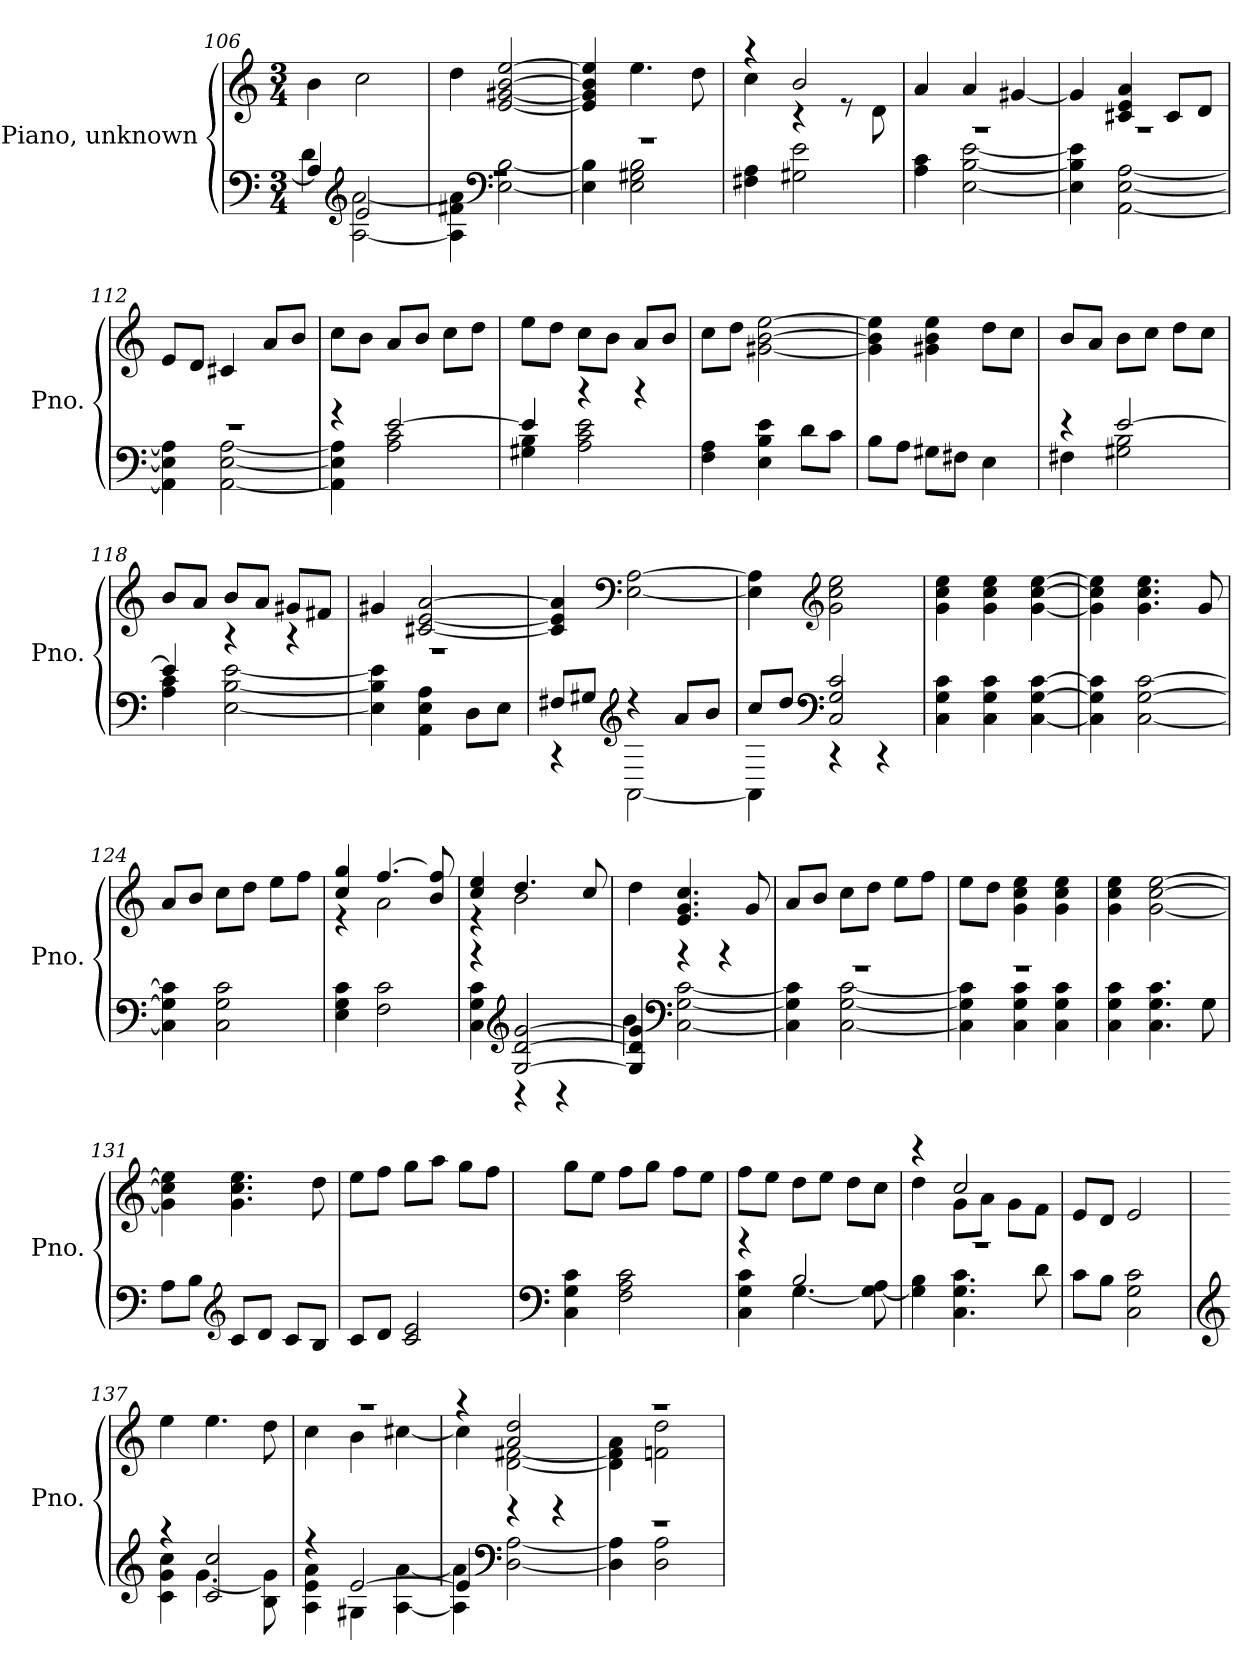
**kern	**kern
*part1	*part1
*staff2	*staff1
*I"Piano, unknown	*
*I'Pno.	*
*clefF4	*clefG2
*k[]	*k[]
*M3/4	*M3/4
=106	=106
*^	*
4A/]	4d\	4b\
*clefG2	*	*
2e/	[2A\ [2a\	2cc\
=107	=107	=107
2.r	4A\] 4f#X\ 4a\]	4dd\
*clefF4	*	*
.	[2E\ [2B\	[2e/ [2g#X/ [2b/ [2ee/
=108	=108	=108
2.r	4E\] 4B\]	4e/] 4g#/] 4b/] 4ee/]
.	2E\ 2G#X\ 2B\	4.ee\
.	.	8dd\
*v	*v	*
=109	=109
*	*^
4F#X\ 4A\	4r	4cc\
2G#X\ 2e\	2b/	4r
.	.	8r
.	.	8d\
*	*v	*v
!!LO:LB:g=z
=110	=110
*^	*
2.r	4A\ 4c\	4a/
.	[2E\ [2B\ [2e\	4a/
.	.	[4g#X/
=111	=111	=111
2.r	4E\] 4B\] 4e\]	4g#/]
.	[2AA\ [2E\ [2A\	4c#X/ 4e/ 4a/
.	.	8c#/L
.	.	8d/J
=112	=112	=112
2.r	4AA\] 4E\] 4A\]	8e/L
.	.	8d/J
.	[2AA\ [2E\ [2A\	4c#X/
.	.	8a/L
.	.	8b/J
=113	=113	=113
4r	4AA\] 4E\] 4A\]	8cc\L
.	.	8b\J
[2e/	2A\ 2c\	8a/L
.	.	8b/J
.	.	8cc\L
.	.	8dd\J
=114	=114	=114
4e/]	4G#X\ 4B\	8ee\L
.	.	8dd\J
4r	2A\ 2c\ 2e\	8cc\L
.	.	8b\J
4r	.	8a/L
.	.	8b/J
*v	*v	*
=115	=115
4F\ 4A\	8cc\L
.	8dd\J
4E\ 4B\ 4e\	[2g#X\ [2b\ [2ee\
8d\L	.
8c\J	.
!!LO:LB:g=z
=116	=116
8B\L	4g#\] 4b\] 4ee\]
8A\J	.
8G#X\L	4g#X\ 4b\ 4ee\
8F#X\J	.
4E\	8dd\L
.	8cc\J
=117	=117
*^	*
4r	4F#X\	8b/L
.	.	8a/J
[2e/	2G#X\ 2B\	8b\L
.	.	8cc\J
.	.	8dd\L
.	.	8cc\J
=118	=118	=118
4e/]	4A\ 4c\	8b/L
.	.	8a/J
4r	[2E\ [2B\ [2e\	8b/L
.	.	8a/J
4r	.	8g#X/L
.	.	8f#X/J
=119	=119	=119
2.r	4E\] 4B\] 4e\]	4g#X/
.	4AA\ 4E\ 4A\	[2c#X/ [2e/ [2a/
.	8D\L	.
.	8E\J	.
=120	=120	=120
8F#X/L	4r	4c#/] 4e/] 4a/]
8G#X/J	.	.
*clefG2	*	*clefF4
4r	[2AA\	[2E\ [2A\
8a/L	.	.
8b/J	.	.
=121	=121	=121
8cc/L	4AA\]	4E\] 4A\]
8dd/J	.	.
*clefF4	*	*clefG2
2C/ 2G/ 2c/	4r	2g\ 2cc\ 2ee\
.	4r	.
*v	*v	*
!!LO:PB:g=z
=122	=122
4C\ 4G\ 4c\	4g\ 4cc\ 4ee\
4C\ 4G\ 4c\	4g\ 4cc\ 4ee\
[4C\ [4G\ [4c\	[4g\ [4cc\ [4ee\
=123	=123
4C\] 4G\] 4c\]	4g\] 4cc\] 4ee\]
[2C\ [2G\ [2c\	4.g\ 4.cc\ 4.ee\
.	8g/
=124	=124
4C\] 4G\] 4c\]	8a/L
.	8b/J
2C\ 2G\ 2c\	8cc\L
.	8dd\J
.	8ee\L
.	8ff\J
=125	=125
*	*^
4E\ 4G\ 4c\	4cc/ 4gg/	4r
2F\ 2c\	[4.ff/	2a\
.	8b/ 8ff/]	.
=126	=126	=126
*^	*	*
4r	4C\ 4G\ 4c\	4cc/ 4ee/	4r
*clefG2	*	*	*
[2G/ [2d/ [2g/	4r	4.dd/	2b\
.	4r	.	.
.	.	8cc/	.
*	*	*v	*v
=127	=127	=127
4G/] 4d/] 4g/]	4b\	4dd\
*clefF4	*	*
4r	[2C\ [2G\ [2c\	4.e/ 4.g/ 4.cc/
4r	.	.
.	.	8g/
=128	=128	=128
2.r	4C\] 4G\] 4c\]	8a/L
.	.	8b/J
.	[2C\ [2G\ [2c\	8cc\L
.	.	8dd\J
.	.	8ee\L
.	.	8ff\J
!!LO:LB:g=z
=129	=129	=129
2.r	4C\] 4G\] 4c\]	8ee\L
.	.	8dd\J
.	4C\ 4G\ 4c\	4g\ 4cc\ 4ee\
.	4C\ 4G\ 4c\	4g\ 4cc\ 4ee\
*v	*v	*
=130	=130
4C\ 4G\ 4c\	4g\ 4cc\ 4ee\
4.C\ 4.G\ 4.c\	[2g\ [2cc\ [2ee\
8G\	.
=131	=131
8A\L	4g\] 4cc\] 4ee\]
8B\J	.
*clefG2	*
8c/L	4.g\ 4.cc\ 4.ee\
8d/J	.
8c/L	.
8B/J	8dd\
=132	=132
8c/L	8ee\L
8d/J	8ff\J
2c/ 2e/	8gg\L
.	8aa\J
.	8gg\L
.	8ff\J
=133	=133
*clefF4	*
4C\ 4G\ 4c\	8gg\L
.	8ee\J
2F\ 2A\ 2c\	8ff\L
.	8gg\J
.	8ff\L
.	8ee\J
=134	=134
*^	*
4r	4C\ 4G\ 4c\	8ff\L
.	.	8ee\J
2B/	[4.G\	8dd\L
.	.	8ee\J
.	.	8dd\L
.	8G\_ 8A\	8cc\J
!!LO:LB:g=z
=135	=135	=135
*	*	*^
2.r	4G\] 4B\	4r	4dd\
.	4.C\ 4.G\ 4.c\	2cc/	8g\L
.	.	.	8a\J
.	.	.	8g\L
.	8d\	.	8f\J
*v	*v	*	*
*	*v	*v
=136	=136
8c\L	8e/L
8B\J	8d/J
2C\ 2G\ 2c\	2e/
=137	=137
*clefG2	*
*^	*
4r	4c\ 4g\ 4cc\	4ee\
2c/ 2cc/	[4.g\	4.ee\
.	8B\ 8g\]	8dd\
=138	=138	=138
*	*	*^
4r	4A\ 4e\ 4a\	2.r	4cc\
[2e/	4G#X\	.	4b\
.	[4A\ [4a\	.	[4cc#X\
=139	=139	=139	=139
4e/]	4A\] 4a\]	4r	4cc#\]
*clefF4	*	*	*
4r	[2D\ [2A\	2a/ 2dd/	[2d\ [2f#X\
4r	.	.	.
=140	=140	=140	=140
2.r	4D\] 4A\]	2.r	4d\] 4f#\] 4a\
.	2D\ 2A\	.	2fn\ 2dd\
*v	*v	*	*
*	*v	*v
=	=
*-	*-
